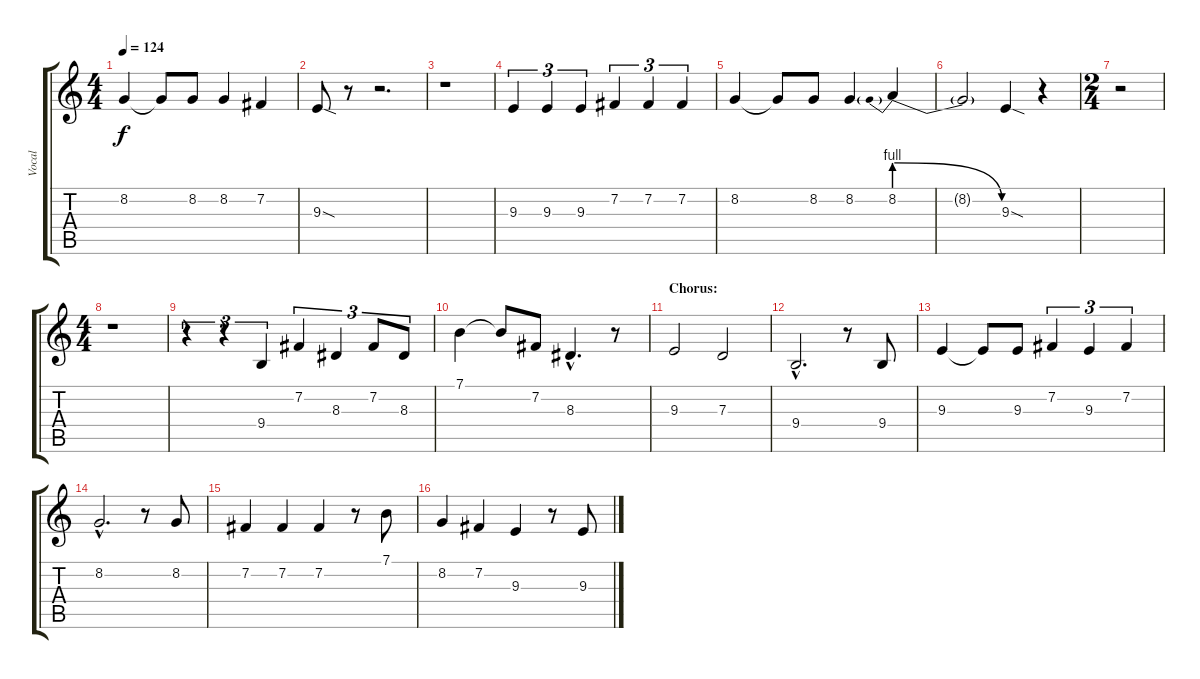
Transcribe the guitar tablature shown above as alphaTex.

\track ("Vocal" "Vocal") {instrument oboe}
\staff {score tabs}
\tuning (E4 B3 G3 D3 A2 E2) {hide}
\ts (4 4)
\tempo 124
\clef g2
\ks c
8.2.4{dy f} 8.2{t}.8 8.2.8 8.2.4 7.2.4 |
9.3{sod}.8 r.8 r.2{d} |
r.1 |
9.3.4{tu (3 2)} 9.3.4{tu (3 2)} 9.3.4{tu (3 2)} 7.2.4{tu (3 2)} 7.2.4{tu (3 2)} 7.2.4{tu (3 2)} |
8.2.4 8.2{t}.8 8.2.8 8.2.4 8.2{be (prebendrelease 0 4 60 0)}.4 |
8.2{t}.2 9.3{sod}.4 r.4 |
\ts (2 4)
r.2 |
\ts (4 4)
r.1 |
r.4{tu (3 2)} r.4{tu (3 2)} 9.4.4{tu (3 2)} 7.2.4{tu (3 2)} 8.3.4{tu (3 2)} 7.2.8{tu (3 2)} 8.3.8{tu (3 2)} |
7.1.4 7.1{t}.8 7.2.8 8.3{hac}.4{d} r.8 |
\section ("" "Chorus:")
9.3.2 7.3.2 |
9.4{hac}.2{d} r.8 9.4.8 |
9.3.4 9.3{t}.8 9.3.8 7.2.4{tu (3 2)} 9.3.4{tu (3 2)} 7.2.4{tu (3 2)} |
8.2{hac}.2{d} r.8 8.2.8 |
7.2.4 7.2.4 7.2.4 r.8 7.1.8 |
8.2.4 7.2.4 9.3.4 r.8 9.3.8
